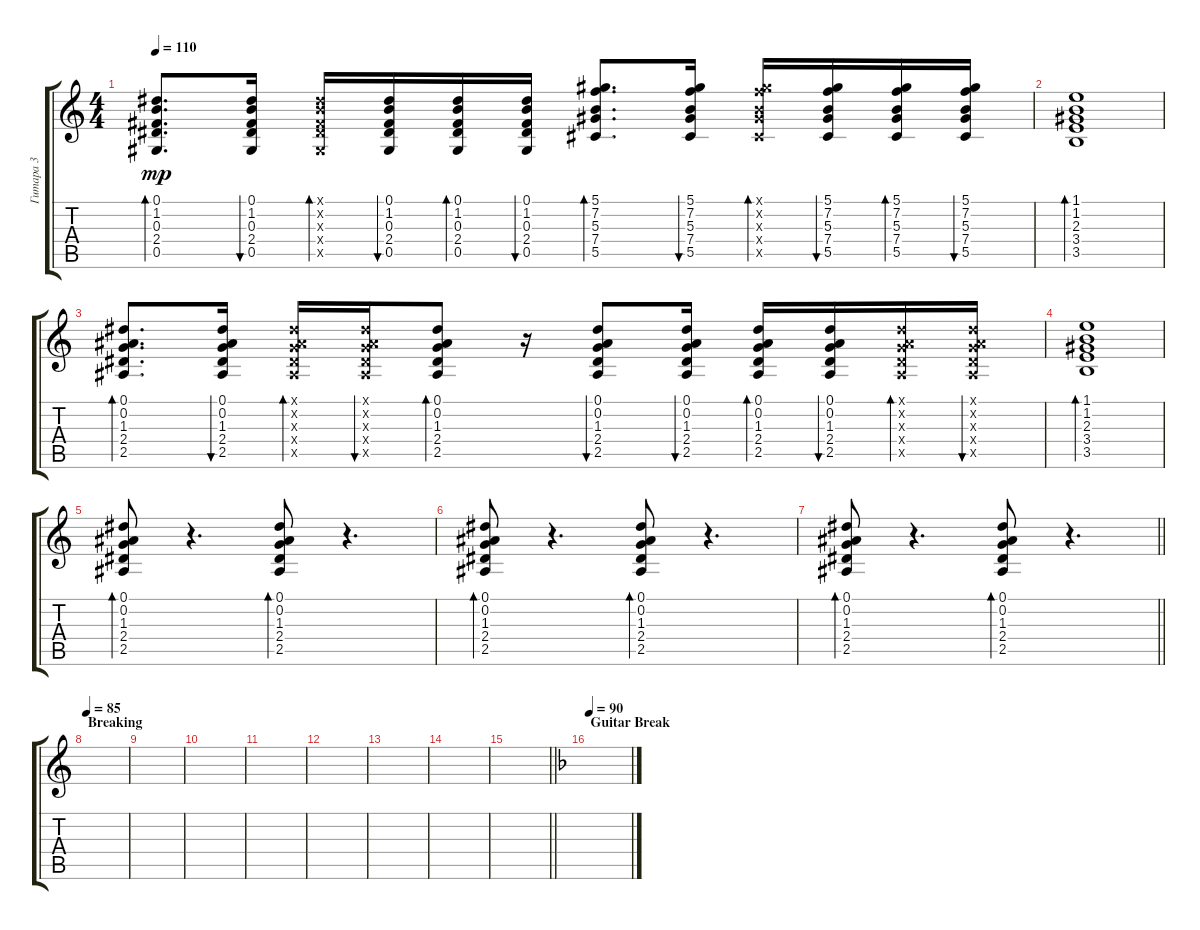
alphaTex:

\track ("Гитара 3" "Гитара 3") {instrument acousticguitarsteel}
\staff {score tabs}
\tuning (Eb4 Bb3 Gb3 Db3 Ab2 Eb2) {hide}
\ts (4 4)
\tempo 110
\clef g2
\ks c
(0.1 1.2 0.3 2.4 0.5).8{d bd 60 dy mp} (0.1 1.2 0.3 2.4 0.5).16{bu 60} (0.1{x} 1.2{x} 0.3{x} 2.4{x} 0.5{x}).16{bd 60} (0.1 1.2 0.3 2.4 0.5).16{bu 60} (0.1 1.2 0.3 2.4 0.5).16{bd 60} (0.1 1.2 0.3 2.4 0.5).16{bu 60} (5.1 7.2 5.3 7.4 5.5).8{d bd 60} (5.1 7.2 5.3 7.4 5.5).16{bu 60} (5.1{x} 7.2{x} 5.3{x} 7.4{x} 5.5{x}).16{bd 60} (5.1 7.2 5.3 7.4 5.5).16{bu 60} (5.1 7.2 5.3 7.4 5.5).16{bd 60} (5.1 7.2 5.3 7.4 5.5).16{bu 60} |
(1.1 1.2 2.3 3.4 3.5).1{bd 120} |
(0.1 0.2 1.3 2.4 2.5).8{d bd 60} (0.1 0.2 1.3 2.4 2.5).16{bu 60} (0.1{x} 0.2{x} 1.3{x} 2.4{x} 2.5{x}).16{bd 60} (0.1{x} 0.2{x} 1.3{x} 2.4{x} 2.5{x}).16{bu 60} (0.1 0.2 1.3 2.4 2.5).8{bd 60} r.16 (0.1 0.2 1.3 2.4 2.5).8{bu 60} (0.1 0.2 1.3 2.4 2.5).16{bu 60} (0.1 0.2 1.3 2.4 2.5).16{bd 60} (0.1 0.2 1.3 2.4 2.5).16{bu 60} (0.1{x} 0.2{x} 1.3{x} 2.4{x} 2.5{x}).16{bd 60} (0.1{x} 0.2{x} 1.3{x} 2.4{x} 2.5{x}).16{bu 60} |
(1.1 1.2 2.3 3.4 3.5).1{bd 120} |
(0.1 0.2 1.3 2.4 2.5).8{bd 60} r.4{d} (0.1 0.2 1.3 2.4 2.5).8{bd 60} r.4{d} |
(0.1 0.2 1.3 2.4 2.5).8{bd 60} r.4{d} (0.1 0.2 1.3 2.4 2.5).8{bd 60} r.4{d} |
\barLineRight lightlight
(0.1 0.2 1.3 2.4 2.5).8{bd 60} r.4{d} (0.1 0.2 1.3 2.4 2.5).8{bd 60} r.4{d} |
\section ("" "Breaking")
\tempo 85
|
|
|
|
|
|
|
\barLineRight lightlight
|
\section ("" "Guitar Break")
\tempo 90
\ks dminor
